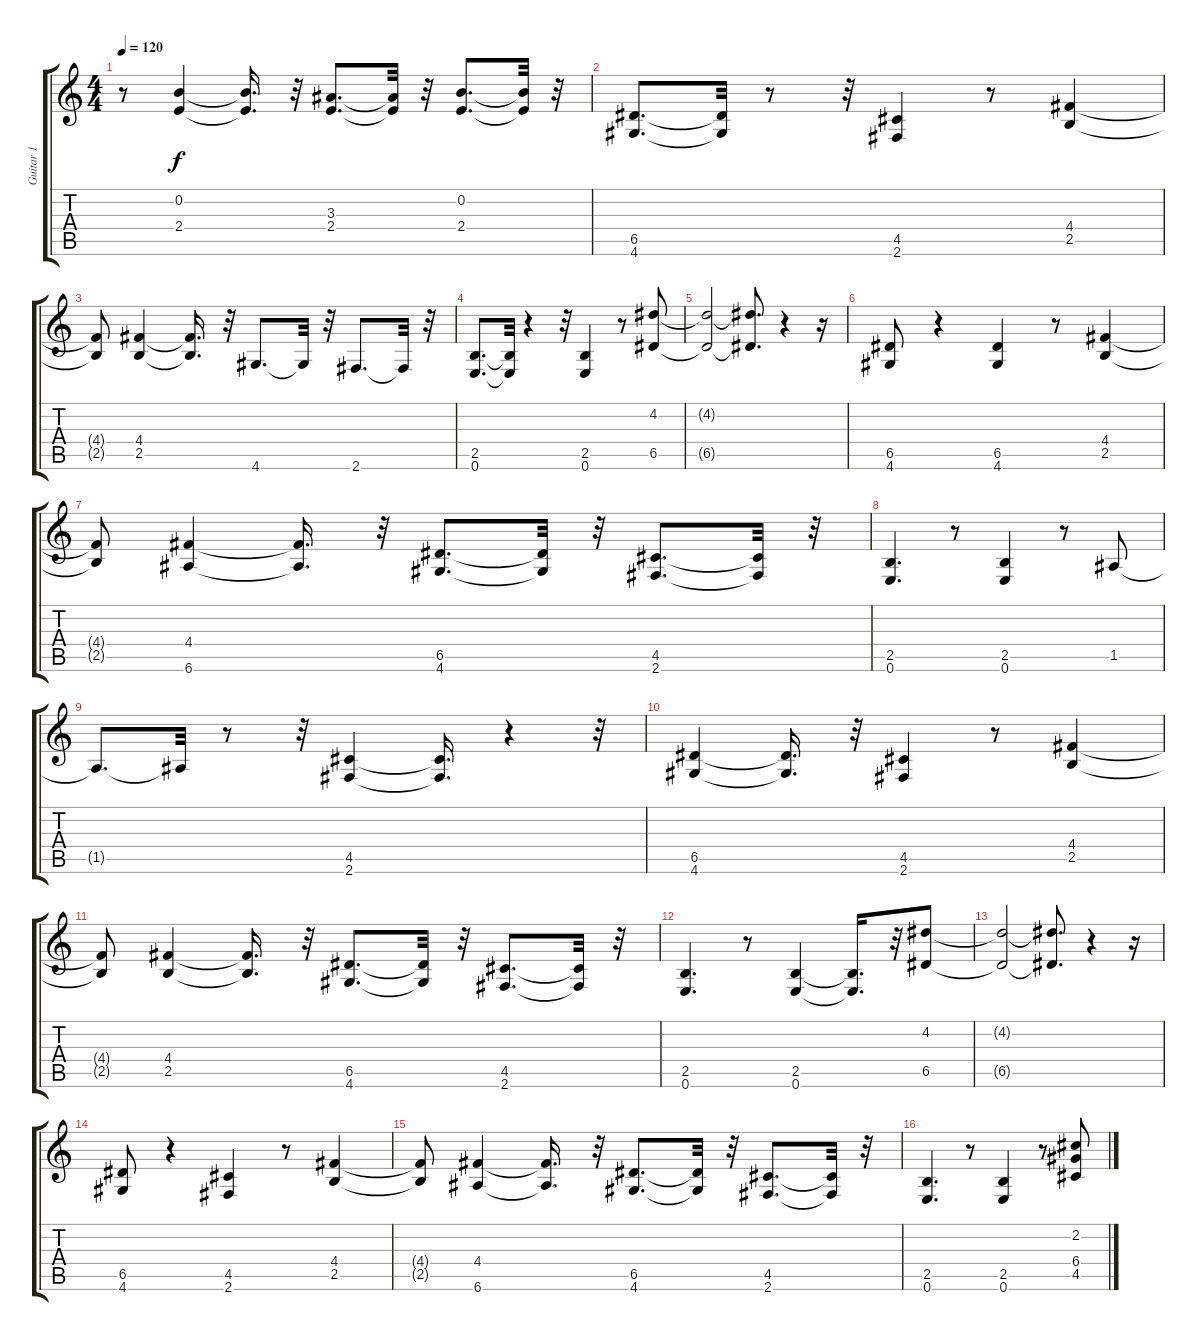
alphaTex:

\track ("Guitar 1" "Guitar 1") {instrument distortionguitar}
\staff {score tabs}
\tuning (E4 B3 G3 D3 A2 E2) {hide}
\ts (4 4)
\tempo 120
\clef g2
\ks c
r.8{dy f} (0.2 2.4).4 (0.2{t} 2.4{t}).16{d} r.32 (3.3 2.4).8{d} (3.3{t} 2.4{t}).32 r.32 (0.2 2.4).8{d} (0.2{t} 2.4{t}).32 r.32 |
(6.5 4.6).8{d} (6.5{t} 4.6{t}).32 r.8 r.32 (4.5 2.6).4 r.8 (4.4 2.5).4 |
(4.4{t} 2.5{t}).8 (4.4 2.5).4 (4.4{t} 2.5{t}).16{d} r.32 4.6.8{d} 4.6{t}.32 r.32 2.6.8{d} 2.6{t}.32 r.32 |
(2.5 0.6).8{d} (2.5{t} 0.6{t}).32 r.4 r.32 (2.5 0.6).4 r.8 (4.2 6.5).8 |
(4.2{t} 6.5{t}).2 (4.2{t} 6.5{t}).8{d} r.4 r.16 |
(6.5 4.6).8 r.4 (6.5 4.6).4 r.8 (4.4 2.5).4 |
(4.4{t} 2.5{t}).8 (4.4 6.6).4 (4.4{t} 6.6{t}).16{d} r.32 (6.5 4.6).8{d} (6.5{t} 4.6{t}).32 r.32 (4.5 2.6).8{d} (4.5{t} 2.6{t}).32 r.32 |
(2.5 0.6).4{d} r.8 (2.5 0.6).4 r.8 1.5.8 |
1.5{t}.8{d} 1.5{t}.32 r.8 r.32 (4.5 2.6).4 (4.5{t} 2.6{t}).16{d} r.4 r.32 |
(6.5 4.6).4 (6.5{t} 4.6{t}).16{d} r.32 (4.5 2.6).4 r.8 (4.4 2.5).4 |
(4.4{t} 2.5{t}).8 (4.4 2.5).4 (4.4{t} 2.5{t}).16{d} r.32 (6.5 4.6).8{d} (6.5{t} 4.6{t}).32 r.32 (4.5 2.6).8{d} (4.5{t} 2.6{t}).32 r.32 |
(2.5 0.6).4{d} r.8 (2.5 0.6).4 (2.5{t} 0.6{t}).16{d} r.32 (4.2 6.5).8 |
(4.2{t} 6.5{t}).2 (4.2{t} 6.5{t}).8{d} r.4 r.16 |
(6.5 4.6).8 r.4 (4.5 2.6).4 r.8 (4.4 2.5).4 |
(4.4{t} 2.5{t}).8 (4.4 6.6).4 (4.4{t} 6.6{t}).16{d} r.32 (6.5 4.6).8{d} (6.5{t} 4.6{t}).32 r.32 (4.5 2.6).8{d} (4.5{t} 2.6{t}).32 r.32 |
(2.5 0.6).4{d} r.8 (2.5 0.6).4 r.8 (2.2 6.4 4.5).8
